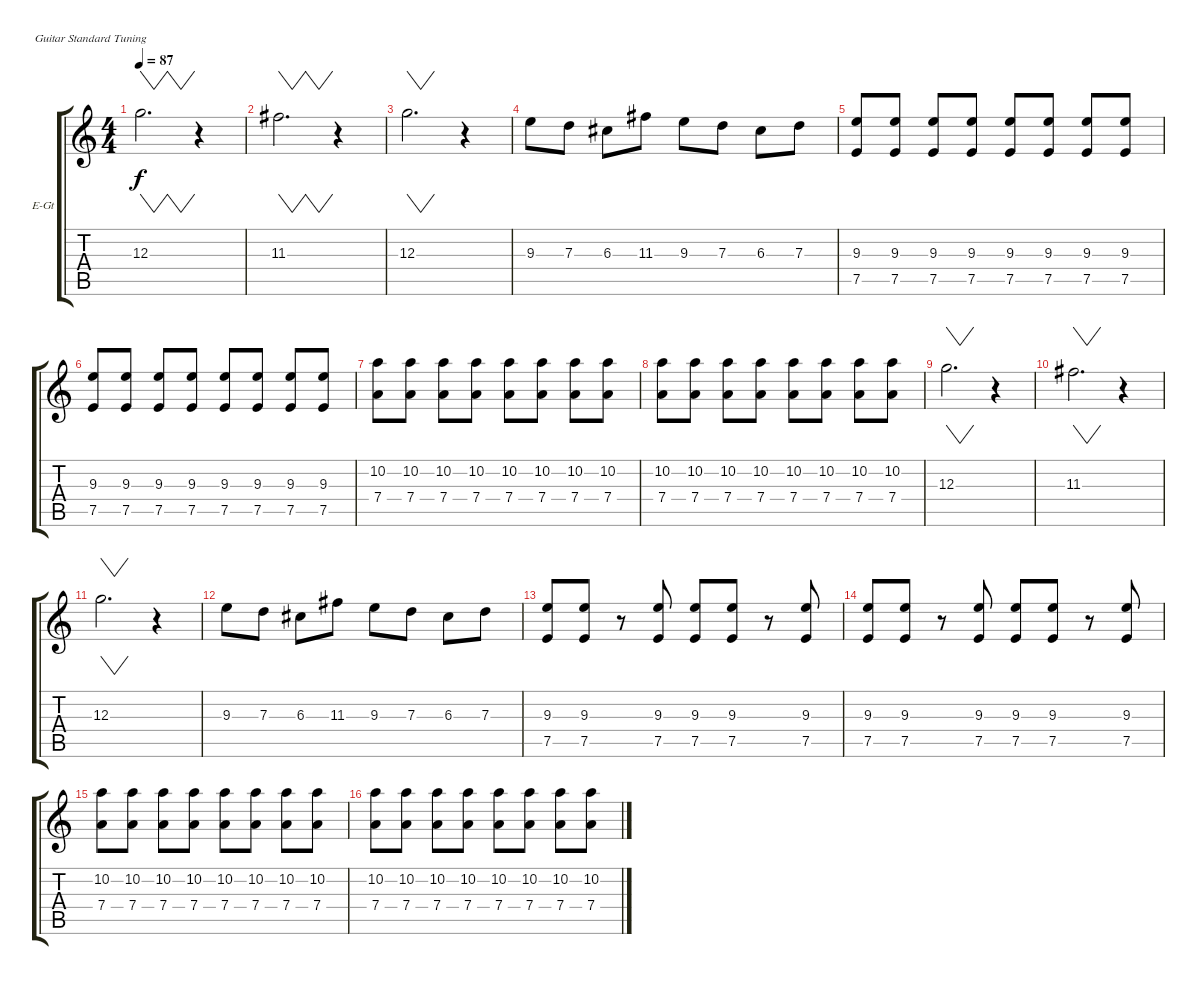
\bracketExtendMode groupsimilarinstruments
\firstSystemTrackNameOrientation horizontal
\otherSystemsTrackNameOrientation horizontal
\track ("Lead" "E-Gt") {instrument distortionguitar}
\staff {score tabs}
\tuning (E4 B3 G3 D3 A2 E2)
\ts (4 4)
\tempo 87
\clef g2
\ks c
12.3.2{vw d dy f} r.4 |
11.3.2{vw d} r.4 |
12.3.2{vw d} r.4 |
9.3.8 7.3.8 6.3.8 11.3.8 9.3.8 7.3.8 6.3.8 7.3.8 |
(9.3 7.5).8 (9.3 7.5).8 (9.3 7.5).8 (9.3 7.5).8 (9.3 7.5).8 (9.3 7.5).8 (9.3 7.5).8 (9.3 7.5).8 |
(9.3 7.5).8 (9.3 7.5).8 (9.3 7.5).8 (9.3 7.5).8 (9.3 7.5).8 (9.3 7.5).8 (9.3 7.5).8 (9.3 7.5).8 |
(10.2 7.4).8 (10.2 7.4).8 (10.2 7.4).8 (10.2 7.4).8 (10.2 7.4).8 (10.2 7.4).8 (10.2 7.4).8 (10.2 7.4).8 |
(10.2 7.4).8 (10.2 7.4).8 (10.2 7.4).8 (10.2 7.4).8 (10.2 7.4).8 (10.2 7.4).8 (10.2 7.4).8 (10.2 7.4).8 |
12.3.2{vw d} r.4 |
11.3.2{vw d} r.4 |
12.3.2{vw d} r.4 |
9.3.8 7.3.8 6.3.8 11.3.8 9.3.8 7.3.8 6.3.8 7.3.8 |
(9.3 7.5).8 (9.3 7.5).8 r.8 (9.3 7.5).8 (9.3 7.5).8 (9.3 7.5).8 r.8 (9.3 7.5).8 |
(9.3 7.5).8 (9.3 7.5).8 r.8 (9.3 7.5).8 (9.3 7.5).8 (9.3 7.5).8 r.8 (9.3 7.5).8 |
(10.2 7.4).8 (10.2 7.4).8 (10.2 7.4).8 (10.2 7.4).8 (10.2 7.4).8 (10.2 7.4).8 (10.2 7.4).8 (10.2 7.4).8 |
(10.2 7.4).8 (10.2 7.4).8 (10.2 7.4).8 (10.2 7.4).8 (10.2 7.4).8 (10.2 7.4).8 (10.2 7.4).8 (10.2 7.4).8
